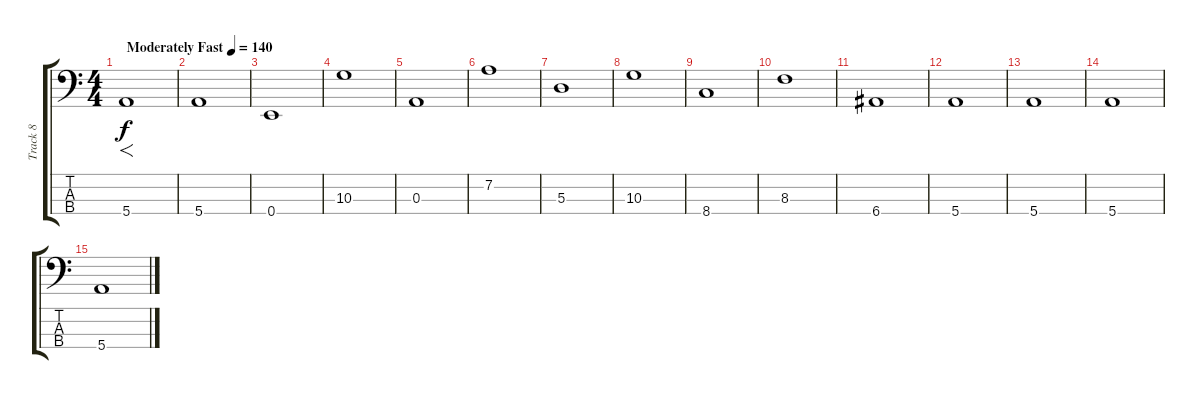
\track ("Track 8" "Track 8") {instrument electricbassfinger}
\staff {score tabs}
\tuning (G2 D2 A1 E1) {hide}
\ts (4 4)
\tempo (140 "Moderately Fast")
\clef f4
\ks c
5.4.1{f dy f instrument pad4choir} |
5.4.1 |
0.4.1 |
10.3.1 |
0.3.1 |
7.2.1 |
5.3.1 |
10.3.1 |
8.4.1 |
8.3.1 |
6.4.1 |
5.4.1 |
5.4.1 |
5.4.1 |
5.4.1
